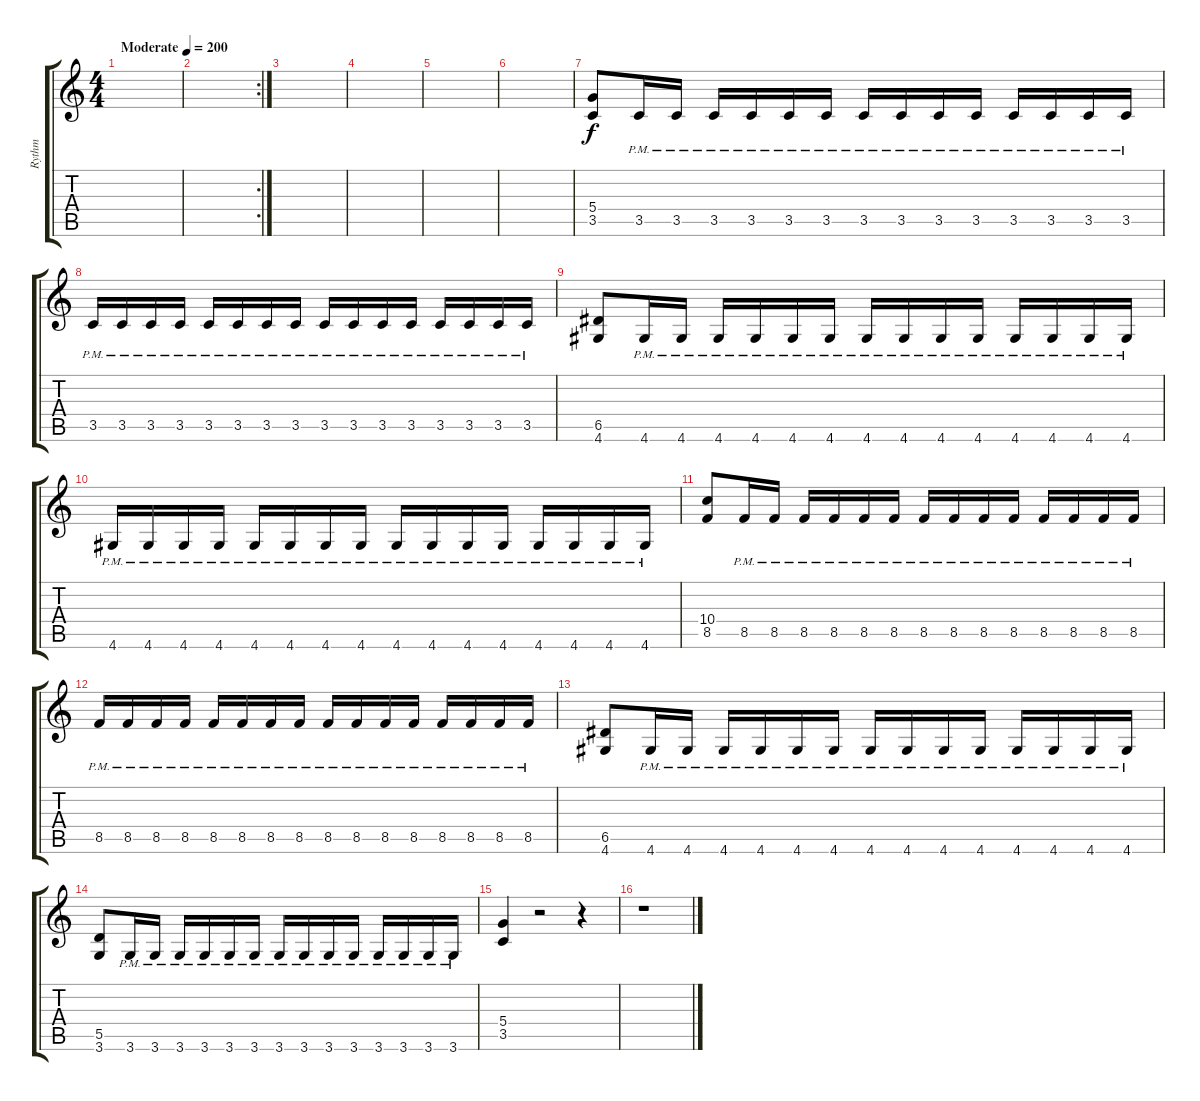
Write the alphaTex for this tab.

\track ("Rythm" "Rythm") {instrument distortionguitar}
\staff {score tabs}
\tuning (E4 B3 G3 D3 A2 E2) {hide}
\ts (4 4)
\tempo (200 "Moderate")
\clef g2
\ks c
|
\rc 2
|
|
|
|
|
(5.4 3.5).8 3.5{pm}.16 3.5{pm}.16 3.5{pm}.16 3.5{pm}.16 3.5{pm}.16 3.5{pm}.16 3.5{pm}.16 3.5{pm}.16 3.5{pm}.16 3.5{pm}.16 3.5{pm}.16 3.5{pm}.16 3.5{pm}.16 3.5{pm}.16 |
3.5{pm}.16 3.5{pm}.16 3.5{pm}.16 3.5{pm}.16 3.5{pm}.16 3.5{pm}.16 3.5{pm}.16 3.5{pm}.16 3.5{pm}.16 3.5{pm}.16 3.5{pm}.16 3.5{pm}.16 3.5{pm}.16 3.5{pm}.16 3.5{pm}.16 3.5{pm}.16 |
(6.5 4.6).8 4.6{pm}.16 4.6{pm}.16 4.6{pm}.16 4.6{pm}.16 4.6{pm}.16 4.6{pm}.16 4.6{pm}.16 4.6{pm}.16 4.6{pm}.16 4.6{pm}.16 4.6{pm}.16 4.6{pm}.16 4.6{pm}.16 4.6{pm}.16 |
4.6{pm}.16 4.6{pm}.16 4.6{pm}.16 4.6{pm}.16 4.6{pm}.16 4.6{pm}.16 4.6{pm}.16 4.6{pm}.16 4.6{pm}.16 4.6{pm}.16 4.6{pm}.16 4.6{pm}.16 4.6{pm}.16 4.6{pm}.16 4.6{pm}.16 4.6{pm}.16 |
(10.4 8.5).8 8.5{pm}.16 8.5{pm}.16 8.5{pm}.16 8.5{pm}.16 8.5{pm}.16 8.5{pm}.16 8.5{pm}.16 8.5{pm}.16 8.5{pm}.16 8.5{pm}.16 8.5{pm}.16 8.5{pm}.16 8.5{pm}.16 8.5{pm}.16 |
8.5{pm}.16 8.5{pm}.16 8.5{pm}.16 8.5{pm}.16 8.5{pm}.16 8.5{pm}.16 8.5{pm}.16 8.5{pm}.16 8.5{pm}.16 8.5{pm}.16 8.5{pm}.16 8.5{pm}.16 8.5{pm}.16 8.5{pm}.16 8.5{pm}.16 8.5{pm}.16 |
(6.5 4.6).8 4.6{pm}.16 4.6{pm}.16 4.6{pm}.16 4.6{pm}.16 4.6{pm}.16 4.6{pm}.16 4.6{pm}.16 4.6{pm}.16 4.6{pm}.16 4.6{pm}.16 4.6{pm}.16 4.6{pm}.16 4.6{pm}.16 4.6{pm}.16 |
(5.5 3.6).8 3.6{pm}.16 3.6{pm}.16 3.6{pm}.16 3.6{pm}.16 3.6{pm}.16 3.6{pm}.16 3.6{pm}.16 3.6{pm}.16 3.6{pm}.16 3.6{pm}.16 3.6{pm}.16 3.6{pm}.16 3.6{pm}.16 3.6{pm}.16 |
(5.4 3.5).4 r.2 r.4 |
r.1
